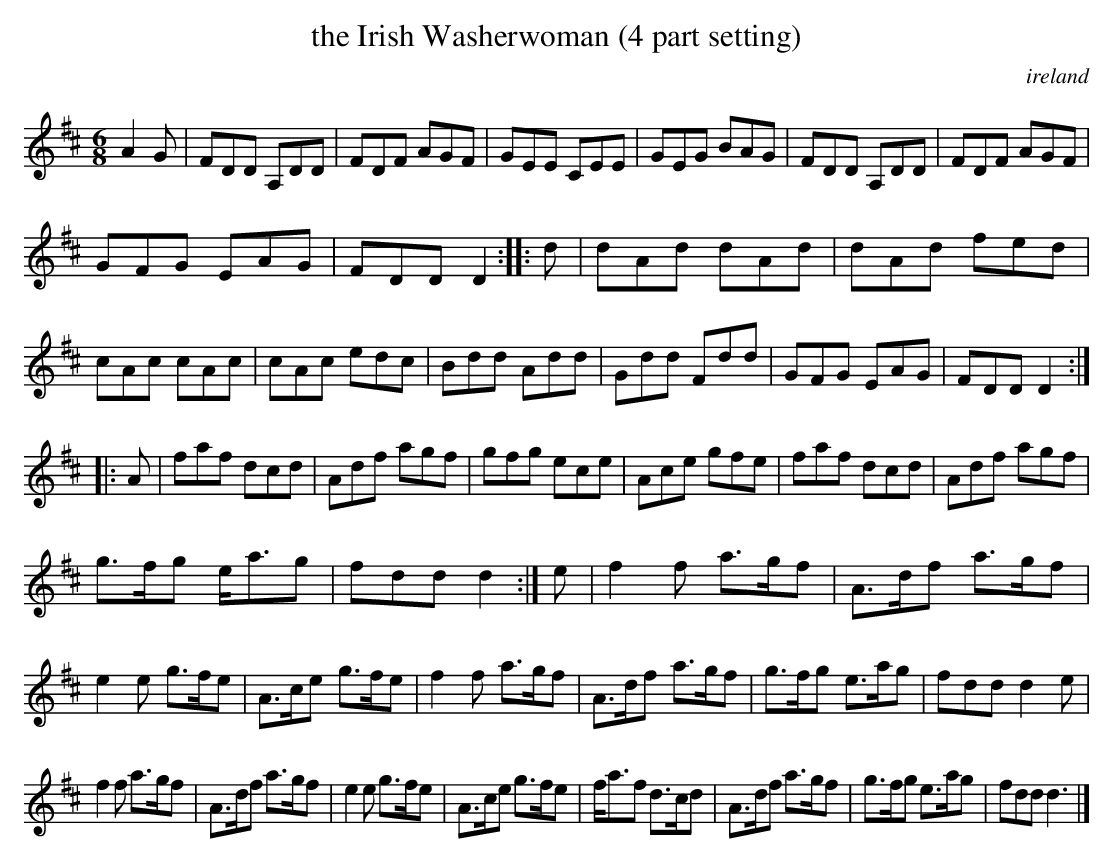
X:1
T:the Irish Washerwoman (4 part setting)
O:ireland
M:6/8
K:D
A2G |\
FDD A,DD | FDF AGF | GEE CEE | GEG BAG |\
FDD A,DD | FDF AGF |
GFG EAG | FDD D2::\
d |\
dAd dAd | dAd fed |
cAc cAc | cAc edc |\
Bdd Add | Gdd Fdd | GFG EAG | FDD D2 ::
A|\
faf dcd | Adf agf | gfg ece | Ace gfe |\
faf dcd | Adf agf |
g>fg e<ag | fdd d2 :|\
e |\
f2f a>gf | A>df a>gf |
e2e g>fe | A>ce g>fe |\
f2f a>gf | A>df a>gf | g>fg e>ag | fdd d2e |
f2f a>gf | A>df a>gf | e2e g>fe | A>ce g>fe |\
f<af d>cd | A>df a>gf | g>fg e>ag | fdd d3 |]
